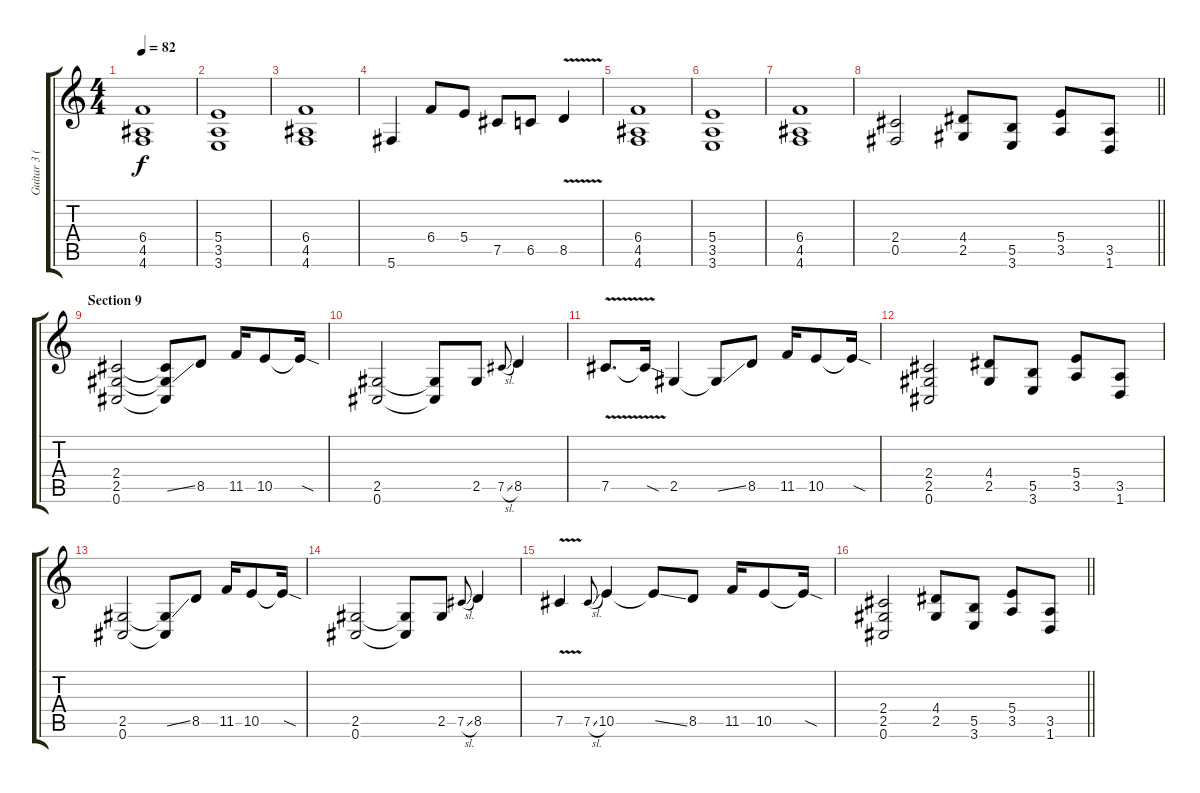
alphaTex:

\track ("Guitar 3 (Distortion)" "Guitar 3 (") {instrument distortionguitar}
\staff {score tabs}
\tuning (Db4 Ab3 E3 B2 Gb2 Db2) {hide}
\ts (4 4)
\tempo 82
\clef g2
\ks c
(6.4 4.5 4.6).1{dy f} |
(5.4 3.5 3.6).1 |
(6.4 4.5 4.6).1 |
5.6.4 6.4.8 5.4.8 7.5.8 6.5.8 8.5{v}.4 |
(6.4 4.5 4.6).1 |
(5.4 3.5 3.6).1 |
(6.4 4.5 4.6).1 |
\barLineRight lightlight
(2.4 0.5).2 (4.4 2.5).8 (5.5 3.6).8 (5.4 3.5).8 (3.5 1.6).8 |
\section ("" "Section 9")
(2.4 2.5 0.6).2 (2.4{t} 2.5{ss t} 0.6{t}).8 8.5.8 11.5.16 10.5.8 10.5{sod t}.16 |
(2.5 0.6).2 (2.5{t} 0.6{t}).8 2.5.8 7.5{sl}.8{gr onbeat} 8.5.4 |
7.5{v}.8{d} 7.5{sod t}.16 2.5.4 2.5{ss t}.8 8.5.8 11.5.16 10.5.8 10.5{sod t}.16 |
(2.4 2.5 0.6).2 (4.4 2.5).8 (5.5 3.6).8 (5.4 3.5).8 (3.5 1.6).8 |
(2.5 0.6).2 (2.5{ss t} 0.6{t}).8 8.5.8 11.5.16 10.5.8 10.5{sod t}.16 |
(2.5 0.6).2 (2.5{t} 0.6{t}).8 2.5.8 7.5{sl}.8{gr onbeat} 8.5.4 |
7.5{v}.4 7.5{sl}.8{gr onbeat} 10.5.4 10.5{ss t}.8 8.5.8 11.5.16 10.5.8 10.5{sod t}.16 |
\barLineRight lightlight
(2.4 2.5 0.6).2 (4.4 2.5).8 (5.5 3.6).8 (5.4 3.5).8 (3.5 1.6).8
